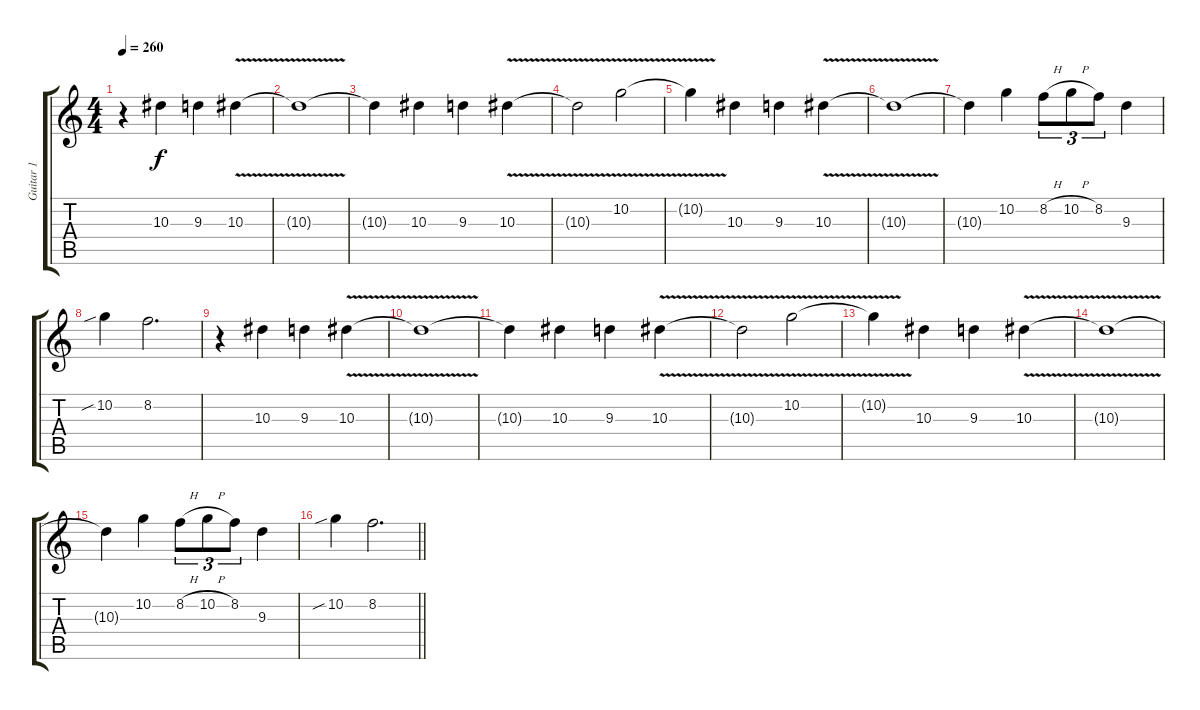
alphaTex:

\track ("Guitar 1" "Guitar 1") {instrument distortionguitar}
\staff {score tabs}
\tuning (D4 A3 F3 C3 G2 C2) {hide}
\ts (4 4)
\tempo 260
\clef g2
\ks c
r.4{dy f} 10.3.4 9.3.4 10.3{v}.4 |
10.3{t}.1 |
10.3{t}.4 10.3.4 9.3.4 10.3{v}.4 |
10.3{t}.2 10.2{v}.2 |
10.2{t}.4 10.3.4 9.3.4 10.3{v}.4 |
10.3{t}.1 |
10.3{t}.4 10.2.4 8.2{h}.8{tu (3 2)} 10.2{h}.8{tu (3 2)} 8.2.8{tu (3 2)} 9.3.4 |
10.2{sib}.4 8.2.2{d} |
r.4 10.3.4 9.3.4 10.3{v}.4 |
10.3{t}.1 |
10.3{t}.4 10.3.4 9.3.4 10.3{v}.4 |
10.3{t}.2 10.2{v}.2 |
10.2{t}.4 10.3.4 9.3.4 10.3{v}.4 |
10.3{t}.1 |
10.3{t}.4 10.2.4 8.2{h}.8{tu (3 2)} 10.2{h}.8{tu (3 2)} 8.2.8{tu (3 2)} 9.3.4 |
\barLineRight lightlight
10.2{sib}.4 8.2.2{d}
